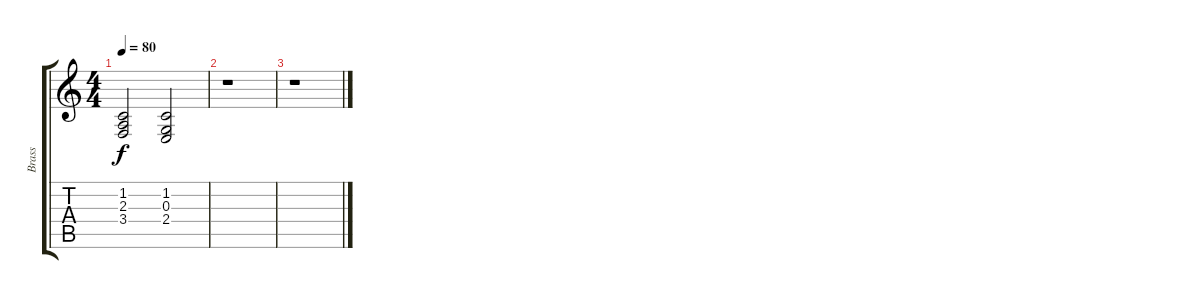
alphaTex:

\track ("Brass" "Brass") {instrument brasssection}
\staff {score tabs}
\tuning (E4 B3 G3 D3 A2 E2) {hide}
\ts (4 4)
\tempo 80
\clef g2
\ks c
(1.2 2.3 3.4).2{dy f} (1.2 0.3 2.4).2 |
r.1 |
r.1
